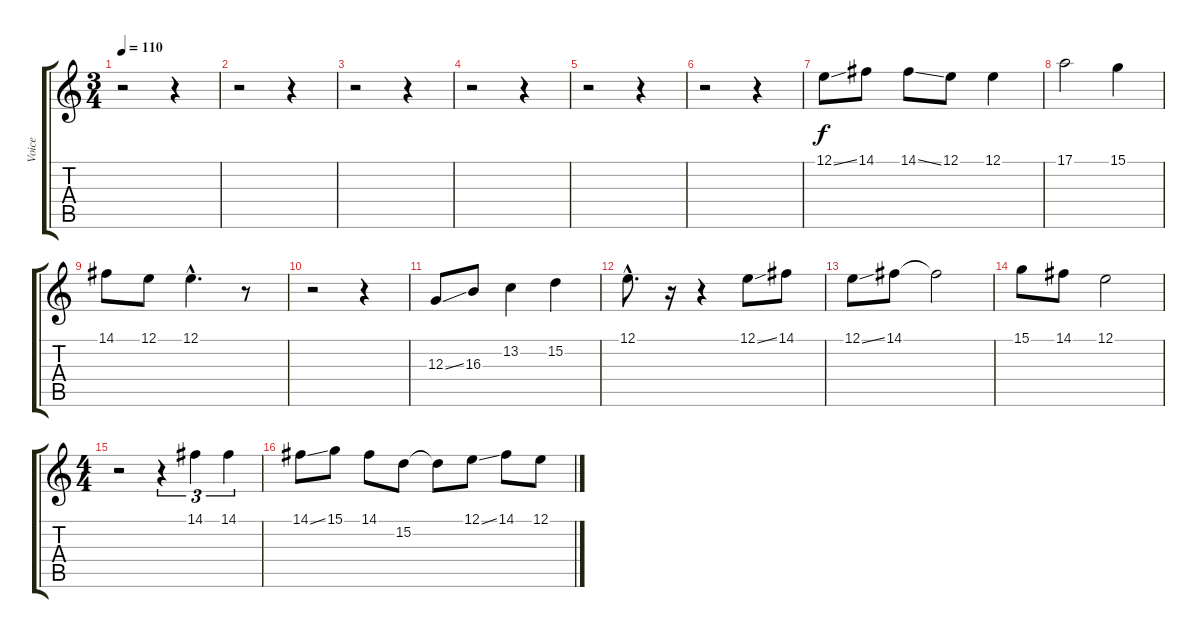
\track ("Voice" "Voice") {instrument synthvoice}
\staff {score tabs}
\tuning (E4 B3 G3 D3 A2 E2) {hide}
\ts (3 4)
\tempo 110
\clef g2
\ks c
r.2{dy f} r.4 |
r.2 r.4 |
r.2 r.4 |
r.2 r.4 |
r.2 r.4 |
r.2 r.4 |
12.1{ss}.8 14.1.8 14.1{ss}.8 12.1.8 12.1.4 |
17.1.2 15.1.4 |
14.1.8 12.1.8 12.1{hac}.4{d} r.8 |
r.2 r.4 |
12.3{ss}.8 16.3.8 13.2.4 15.2.4 |
12.1{hac}.8{d} r.16 r.4 12.1{ss}.8 14.1.8 |
12.1{ss}.8 14.1.8 14.1{t}.2 |
15.1.8 14.1.8 12.1.2 |
\ts (4 4)
r.2 r.4{tu (3 2)} 14.1.4{tu (3 2)} 14.1.4{tu (3 2)} |
14.1{ss}.8 15.1.8 14.1.8 15.2.8 15.2{t}.8 12.1{ss}.8 14.1.8 12.1.8
